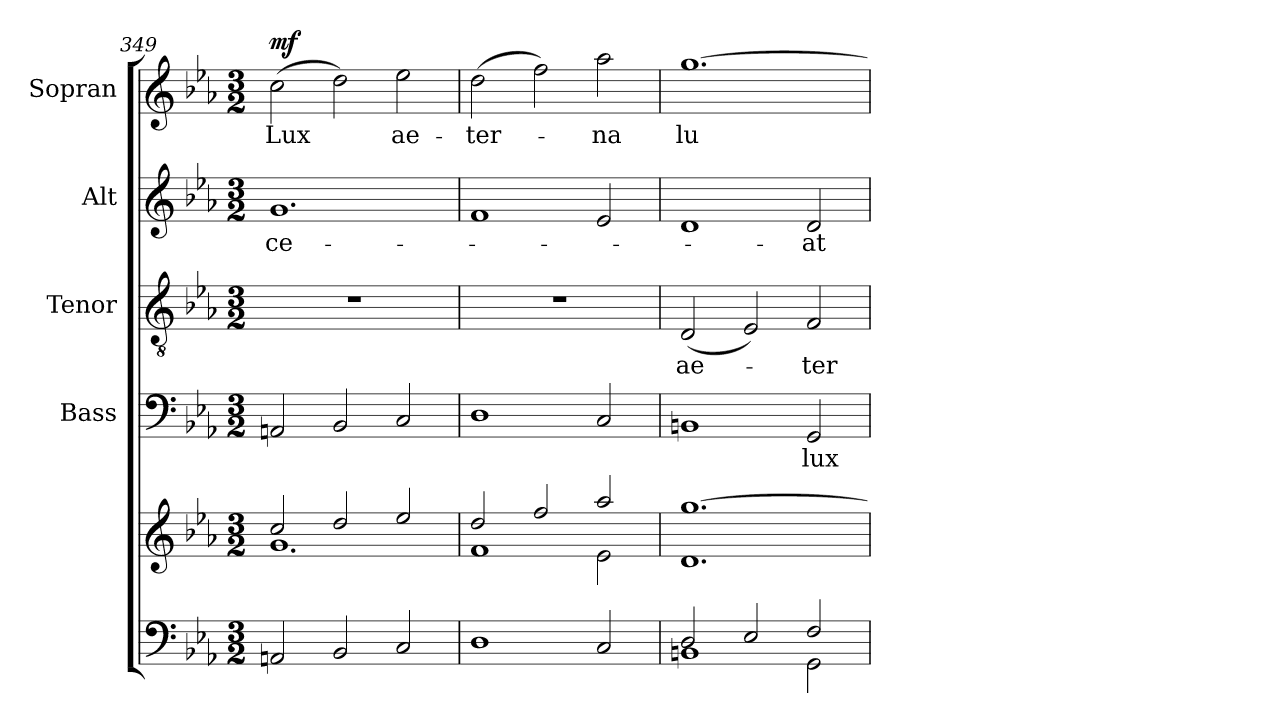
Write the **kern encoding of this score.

**kern	**kern	**kern	**text	**kern	**text	**kern	**text	**kern	**text	**dynam
*part5	*part5	*part4	*part4	*part3	*part3	*part2	*part2	*part1	*part1	*part1
*staff6	*staff5	*staff4	*staff4	*staff3	*staff3	*staff2	*staff2	*staff1	*staff1	*staff1
*	*	*I"Bass	*	*I"Tenor	*	*I"Alt	*	*I"Sopran	*	*
*	*	*I'B.	*	*I'T.	*	*I'A.	*	*I'S.	*	*
*clefF4	*clefG2	*clefF4	*	*clefGv2	*	*clefG2	*	*clefG2	*	*
*k[b-e-a-]	*k[b-e-a-]	*k[b-e-a-]	*	*k[b-e-a-]	*	*k[b-e-a-]	*	*k[b-e-a-]	*	*
*E-:	*E-:	*E-:	*	*E-:	*	*E-:	*	*E-:	*	*
*M3/2	*M3/2	*M3/2	*	*M3/2	*	*M3/2	*	*M3/2	*	*
=349	=349	=349	=349	=349	=349	=349	=349	=349	=349	=349
*	*^	*	*	*	*	*	*	*	*	*
!	!	!	!	!	!	!	!	!LO:LY:b	!	!LO:LY:b	!LO:DY:a
2AAn/	2cc/	1.g	2AAn/	.	1.r	.	1.g	-ce-	(>2cc\	Lux	mf
2BB-/	2dd/	.	2BB-/	.	.	.	.	.	2dd\)	.	.
!	!	!	!	!	!	!	!	!	!	!LO:LY:b	!
2C/	2ee-/	.	2C/	.	.	.	.	.	2ee-\	ae-	.
=350	=350	=350	=350	=350	=350	=350	=350	=350	=350	=350	=350
!	!	!	!	!	!	!	!	!	!	!LO:LY:b	!
1D	2dd/	1f	1D	.	1.r	.	1f	.	(>2dd\	-ter-	.
.	2ff/	.	.	.	.	.	.	.	2ff\)	.	.
!	!	!	!	!	!	!	!	!	!	!LO:LY:b	!
2C/	2aa-/	2e-\	2C/	.	.	.	2e-/	.	2aa-\	-na	.
=351	=351	=351	=351	=351	=351	=351	=351	=351	=351	=351	=351
*^	*	*	*	*	*	*	*	*	*	*	*
!	!	!	!	!	!	!	!LO:LY:b	!	!	!	!LO:LY:b	!
2D/	1BBn	[>1.gg	1.d	1BBn	.	(<2D/	ae-	1d	.	[1.gg	lu-	.
2E-/	.	.	.	.	.	2E-/)	.	.	.	.	.	.
!	!	!	!	!	!LO:LY:b	!	!LO:LY:b	!	!LO:LY:b	!	!	!
2F/	2GG\	.	.	2GG/	lux	2F/	-ter-	2d/	-at	.	.	.
*v	*v	*	*	*	*	*	*	*	*	*	*	*
*	*v	*v	*	*	*	*	*	*	*	*	*
=	=	=	=	=	=	=	=	=	=	=
*-	*-	*-	*-	*-	*-	*-	*-	*-	*-	*-
